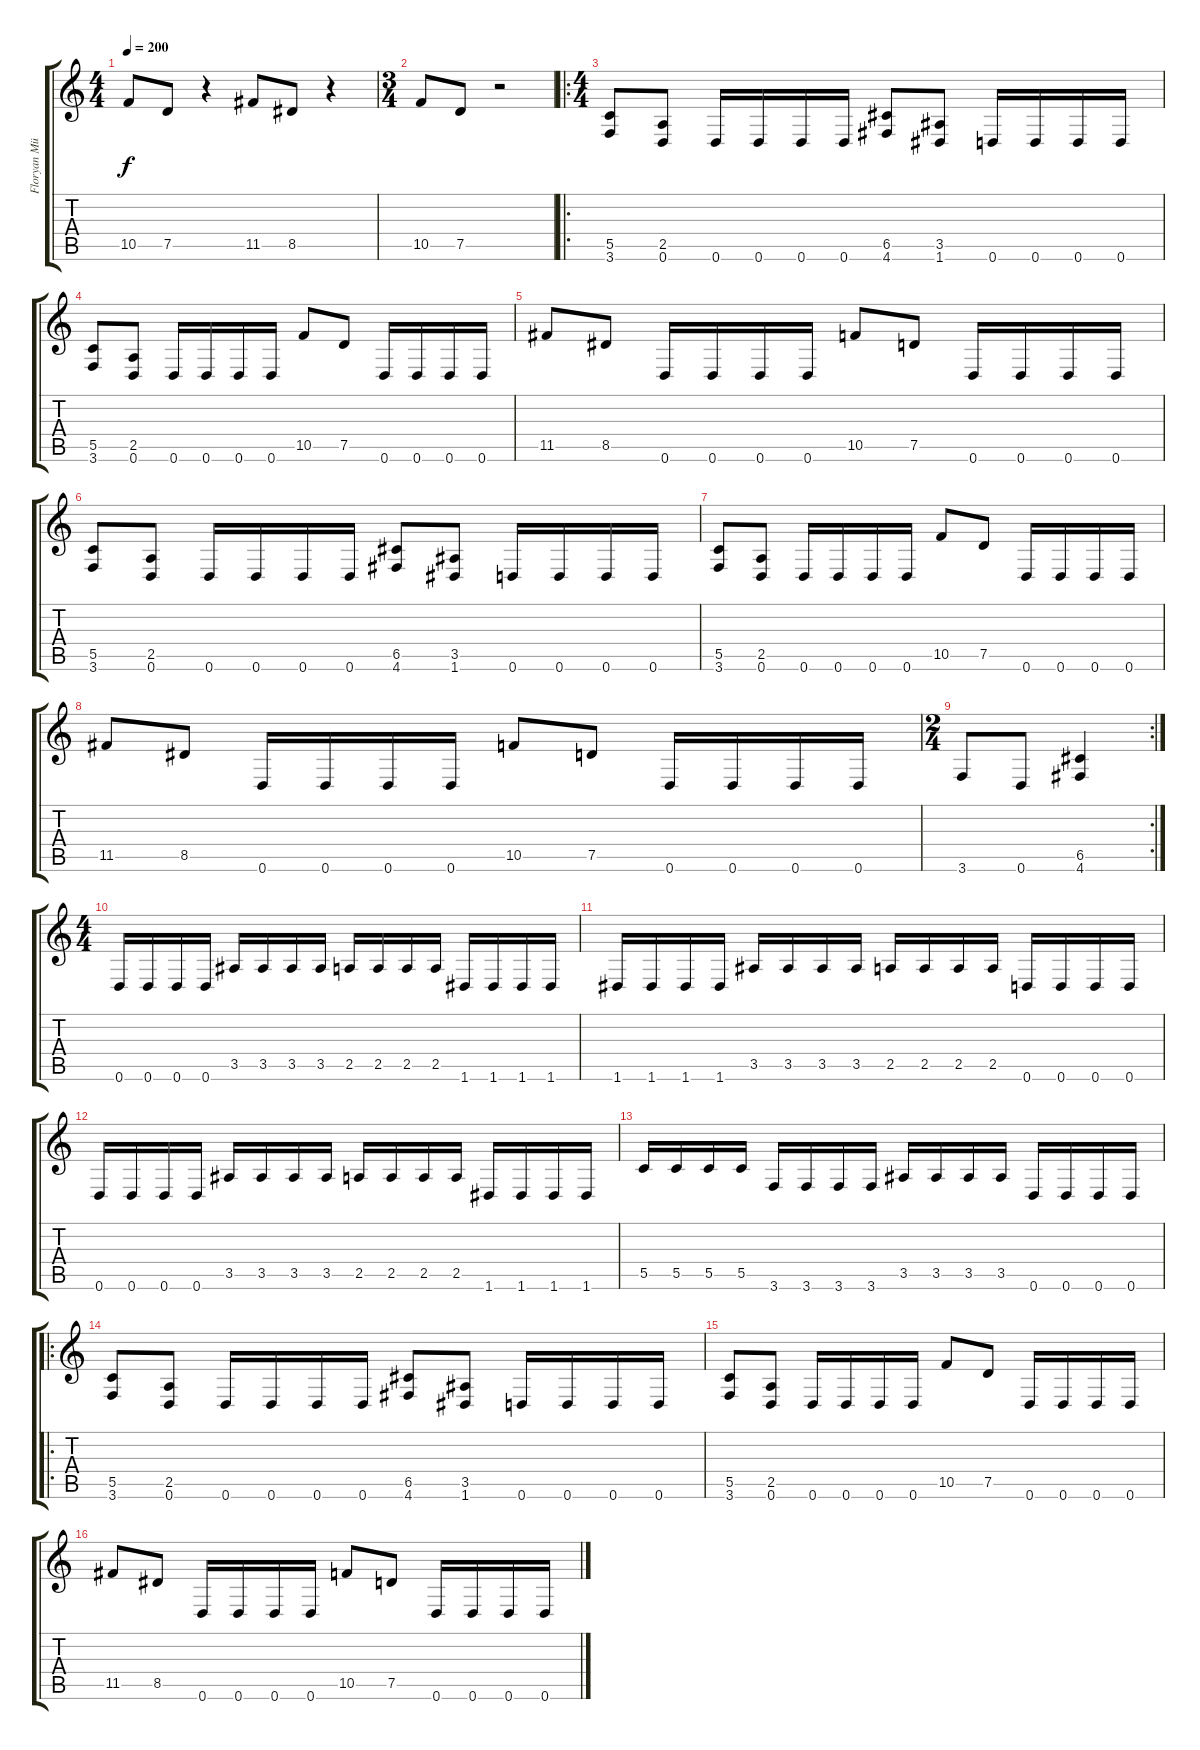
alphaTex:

\track ("Floryan Müller" "Floryan Mü") {instrument distortionguitar}
\staff {score tabs}
\tuning (D4 A3 F3 C3 G2 D2) {hide}
\ts (4 4)
\tempo 200
\clef g2
\ks c
10.5.8{dy f instrument distortionguitar} 7.5.8 r.4 11.5.8 8.5.8 r.4 |
\ts (3 4)
10.5.8 7.5.8 r.2 |
\ro
\ts (4 4)
(5.5 3.6).8 (2.5 0.6).8 0.6.16 0.6.16 0.6.16 0.6.16 (6.5 4.6).8 (3.5 1.6).8 0.6.16 0.6.16 0.6.16 0.6.16 |
(5.5 3.6).8 (2.5 0.6).8 0.6.16 0.6.16 0.6.16 0.6.16 10.5.8 7.5.8 0.6.16 0.6.16 0.6.16 0.6.16 |
11.5.8 8.5.8 0.6.16 0.6.16 0.6.16 0.6.16 10.5.8 7.5.8 0.6.16 0.6.16 0.6.16 0.6.16 |
(5.5 3.6).8 (2.5 0.6).8 0.6.16 0.6.16 0.6.16 0.6.16 (6.5 4.6).8 (3.5 1.6).8 0.6.16 0.6.16 0.6.16 0.6.16 |
(5.5 3.6).8 (2.5 0.6).8 0.6.16 0.6.16 0.6.16 0.6.16 10.5.8 7.5.8 0.6.16 0.6.16 0.6.16 0.6.16 |
11.5.8 8.5.8 0.6.16 0.6.16 0.6.16 0.6.16 10.5.8 7.5.8 0.6.16 0.6.16 0.6.16 0.6.16 |
\rc 2
\ts (2 4)
3.6.8 0.6.8 (6.5 4.6).4 |
\ts (4 4)
0.6.16 0.6.16 0.6.16 0.6.16 3.5.16 3.5.16 3.5.16 3.5.16 2.5.16 2.5.16 2.5.16 2.5.16 1.6.16 1.6.16 1.6.16 1.6.16 |
1.6.16 1.6.16 1.6.16 1.6.16 3.5.16 3.5.16 3.5.16 3.5.16 2.5.16 2.5.16 2.5.16 2.5.16 0.6.16 0.6.16 0.6.16 0.6.16 |
0.6.16 0.6.16 0.6.16 0.6.16 3.5.16 3.5.16 3.5.16 3.5.16 2.5.16 2.5.16 2.5.16 2.5.16 1.6.16 1.6.16 1.6.16 1.6.16 |
5.5.16 5.5.16 5.5.16 5.5.16 3.6.16 3.6.16 3.6.16 3.6.16 3.5.16 3.5.16 3.5.16 3.5.16 0.6.16 0.6.16 0.6.16 0.6.16 |
\ro
(5.5 3.6).8 (2.5 0.6).8 0.6.16 0.6.16 0.6.16 0.6.16 (6.5 4.6).8 (3.5 1.6).8 0.6.16 0.6.16 0.6.16 0.6.16 |
(5.5 3.6).8 (2.5 0.6).8 0.6.16 0.6.16 0.6.16 0.6.16 10.5.8 7.5.8 0.6.16 0.6.16 0.6.16 0.6.16 |
11.5.8 8.5.8 0.6.16 0.6.16 0.6.16 0.6.16 10.5.8 7.5.8 0.6.16 0.6.16 0.6.16 0.6.16
